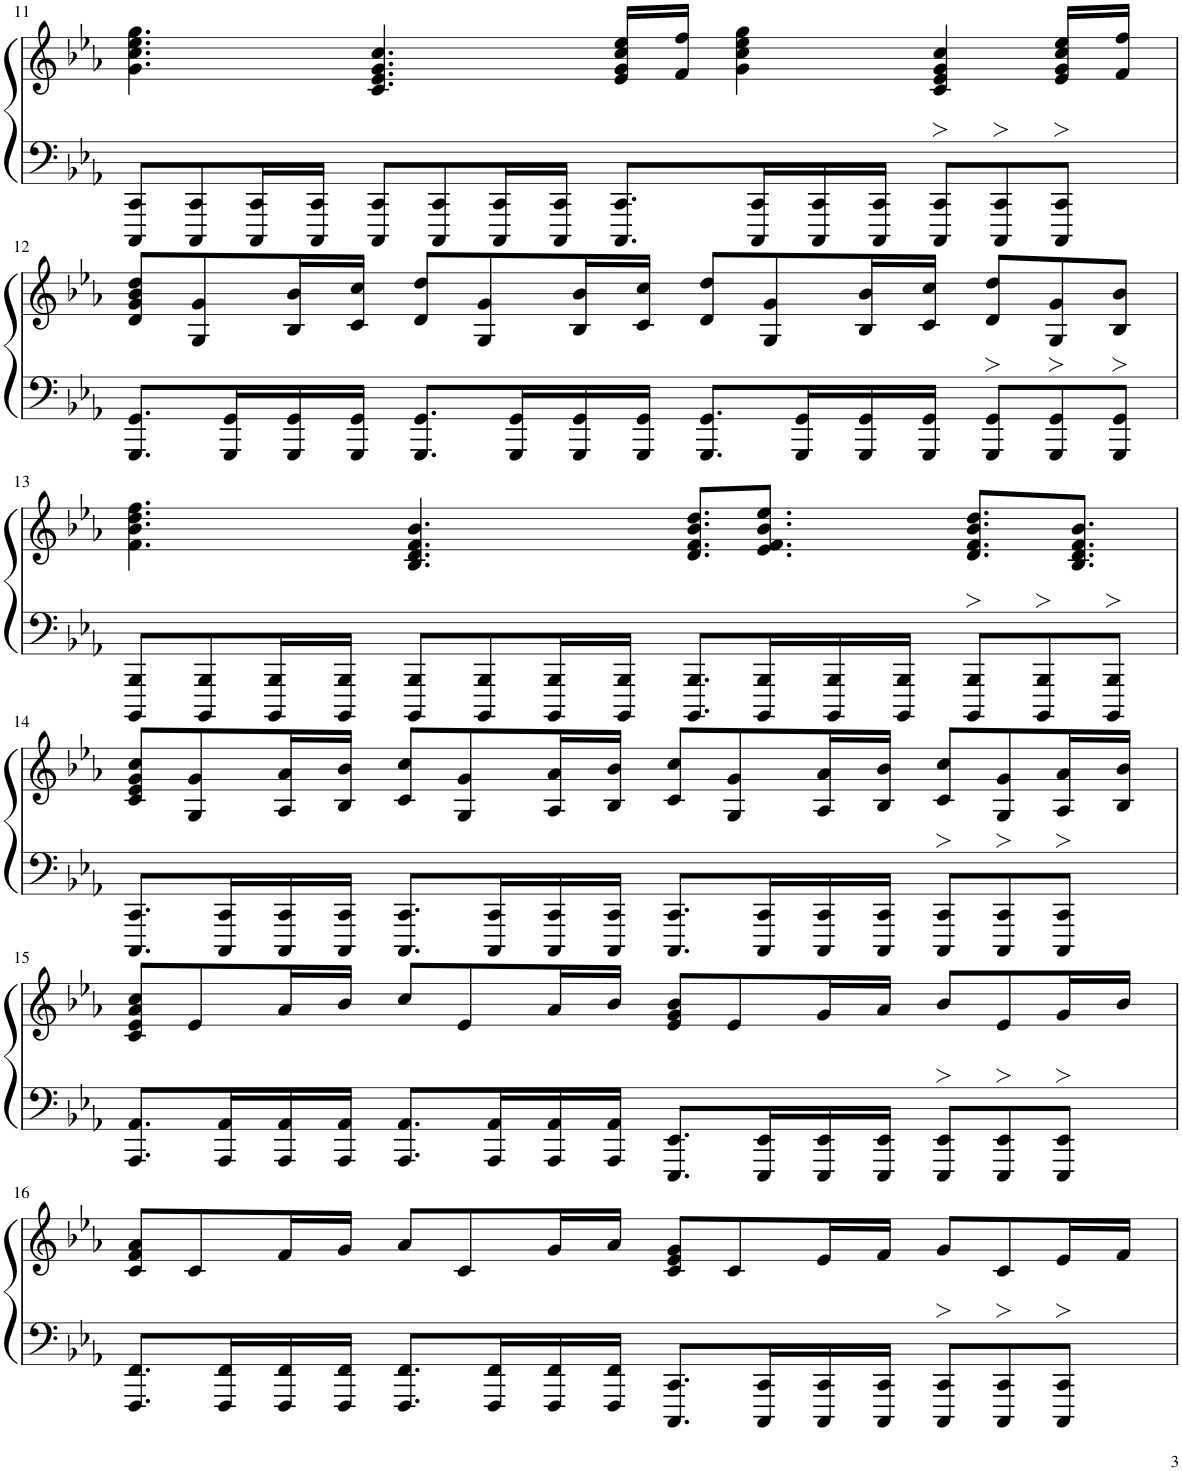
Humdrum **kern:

**kern	**kern
*part1	*part1
*staff2	*staff1
*I"Piano	*
*I'Pno.	*
!!LO:PB:g=z
*clefF4	*clefG2
*k[b-e-a-]	*k[b-e-a-]
*M12/8	*M12/8
=11	=11
8CCC/ 8CC/L	4.g\ 4.cc\ 4.ee-\ 4.gg\
8CCC/ 8CC/	.
16CCC/ 16CC/L	.
16CCC/ 16CC/JJ	.
8CCC/ 8CC/L	4.c/ 4.e-/ 4.g/ 4.cc/
8CCC/ 8CC/	.
16CCC/ 16CC/L	.
16CCC/ 16CC/JJ	.
8.CCC/ 8.CC/L	16e-/ 16g/ 16cc/ 16ee-/LL
.	16f/ 16ff/JJ
.	4g\ 4cc\ 4ee-\ 4gg\
16CCC/ 16CC/L	.
16CCC/ 16CC/	.
16CCC/ 16CC/JJ	.
8CCC/> 8CC/>L	4c/ 4e-/ 4g/ 4cc/
8CCC/> 8CC/>	.
8CCC/> 8CC/>J	16e-/ 16g/ 16cc/ 16ee-/LL
.	16f/ 16ff/JJ
!!LO:LB:g=z
=12	=12
8.GGG/ 8.GG/L	8d/ 8g/ 8b-/ 8dd/L
.	8G/ 8g/
16GGG/ 16GG/L	.
16GGG/ 16GG/	16B-/ 16b-/L
16GGG/ 16GG/JJ	16c/ 16cc/JJ
8.GGG/ 8.GG/L	8d/ 8dd/L
.	8G/ 8g/
16GGG/ 16GG/L	.
16GGG/ 16GG/	16B-/ 16b-/L
16GGG/ 16GG/JJ	16c/ 16cc/JJ
8.GGG/ 8.GG/L	8d/ 8dd/L
.	8G/ 8g/
16GGG/ 16GG/L	.
16GGG/ 16GG/	16B-/ 16b-/L
16GGG/ 16GG/JJ	16c/ 16cc/JJ
8GGG/> 8GG/>L	8d/ 8dd/L
8GGG/> 8GG/>	8G/ 8g/
8GGG/> 8GG/>J	8B-/ 8b-/J
!!LO:LB:g=z
=13	=13
8BBBB-/ 8BBB-/L	4.f\ 4.b-\ 4.dd\ 4.ff\
8BBBB-/ 8BBB-/	.
16BBBB-/ 16BBB-/L	.
16BBBB-/ 16BBB-/JJ	.
8BBBB-/ 8BBB-/L	4.B-/ 4.d/ 4.f/ 4.b-/
8BBBB-/ 8BBB-/	.
16BBBB-/ 16BBB-/L	.
16BBBB-/ 16BBB-/JJ	.
8.BBBB-/ 8.BBB-/L	8.d/ 8.f/ 8.b-/ 8.dd/L
16BBBB-/ 16BBB-/L	8.e-/ 8.f/ 8.b-/ 8.ee-/J
16BBBB-/ 16BBB-/	.
16BBBB-/ 16BBB-/JJ	.
8BBBB-/> 8BBB-/>L	8.d/ 8.f/ 8.b-/ 8.dd/L
8BBBB-/> 8BBB-/>	.
.	8.B-/ 8.d/ 8.f/ 8.b-/J
8BBBB-/> 8BBB-/>J	.
!!LO:LB:g=z
=14	=14
8.CCC/ 8.CC/L	8c/ 8e-/ 8g/ 8cc/L
.	8G/ 8g/
16CCC/ 16CC/L	.
16CCC/ 16CC/	16A-/ 16a-/L
16CCC/ 16CC/JJ	16B-/ 16b-/JJ
8.CCC/ 8.CC/L	8c/ 8cc/L
.	8G/ 8g/
16CCC/ 16CC/L	.
16CCC/ 16CC/	16A-/ 16a-/L
16CCC/ 16CC/JJ	16B-/ 16b-/JJ
8.CCC/ 8.CC/L	8c/ 8cc/L
.	8G/ 8g/
16CCC/ 16CC/L	.
16CCC/ 16CC/	16A-/ 16a-/L
16CCC/ 16CC/JJ	16B-/ 16b-/JJ
8CCC/> 8CC/>L	8c/ 8cc/L
8CCC/> 8CC/>	8G/ 8g/
8CCC/> 8CC/>J	16A-/ 16a-/L
.	16B-/ 16b-/JJ
!!LO:LB:g=z
=15	=15
8.AAA-/ 8.AA-/L	8c/ 8e-/ 8a-/ 8cc/L
.	8e-/
16AAA-/ 16AA-/L	.
16AAA-/ 16AA-/	16a-/L
16AAA-/ 16AA-/JJ	16b-/JJ
8.AAA-/ 8.AA-/L	8cc/L
.	8e-/
16AAA-/ 16AA-/L	.
16AAA-/ 16AA-/	16a-/L
16AAA-/ 16AA-/JJ	16b-/JJ
8.EEE-/ 8.EE-/L	8e-/ 8g/ 8b-/L
.	8e-/
16EEE-/ 16EE-/L	.
16EEE-/ 16EE-/	16g/L
16EEE-/ 16EE-/JJ	16a-/JJ
8EEE-/> 8EE-/>L	8b-/L
8EEE-/> 8EE-/>	8e-/
8EEE-/> 8EE-/>J	16g/L
.	16b-/JJ
!!LO:LB:g=z
=16	=16
8.FFF/ 8.FF/L	8c/ 8f/ 8a-/L
.	8c/
16FFF/ 16FF/L	.
16FFF/ 16FF/	16f/L
16FFF/ 16FF/JJ	16g/JJ
8.FFF/ 8.FF/L	8a-/L
.	8c/
16FFF/ 16FF/L	.
16FFF/ 16FF/	16g/L
16FFF/ 16FF/JJ	16a-/JJ
8.CCC/ 8.CC/L	8c/ 8e-/ 8g/L
.	8c/
16CCC/ 16CC/L	.
16CCC/ 16CC/	16e-/L
16CCC/ 16CC/JJ	16f/JJ
8CCC/> 8CC/>L	8g/L
8CCC/> 8CC/>	8c/
8CCC/> 8CC/>J	16e-/L
.	16f/JJ
=	=
*-	*-
